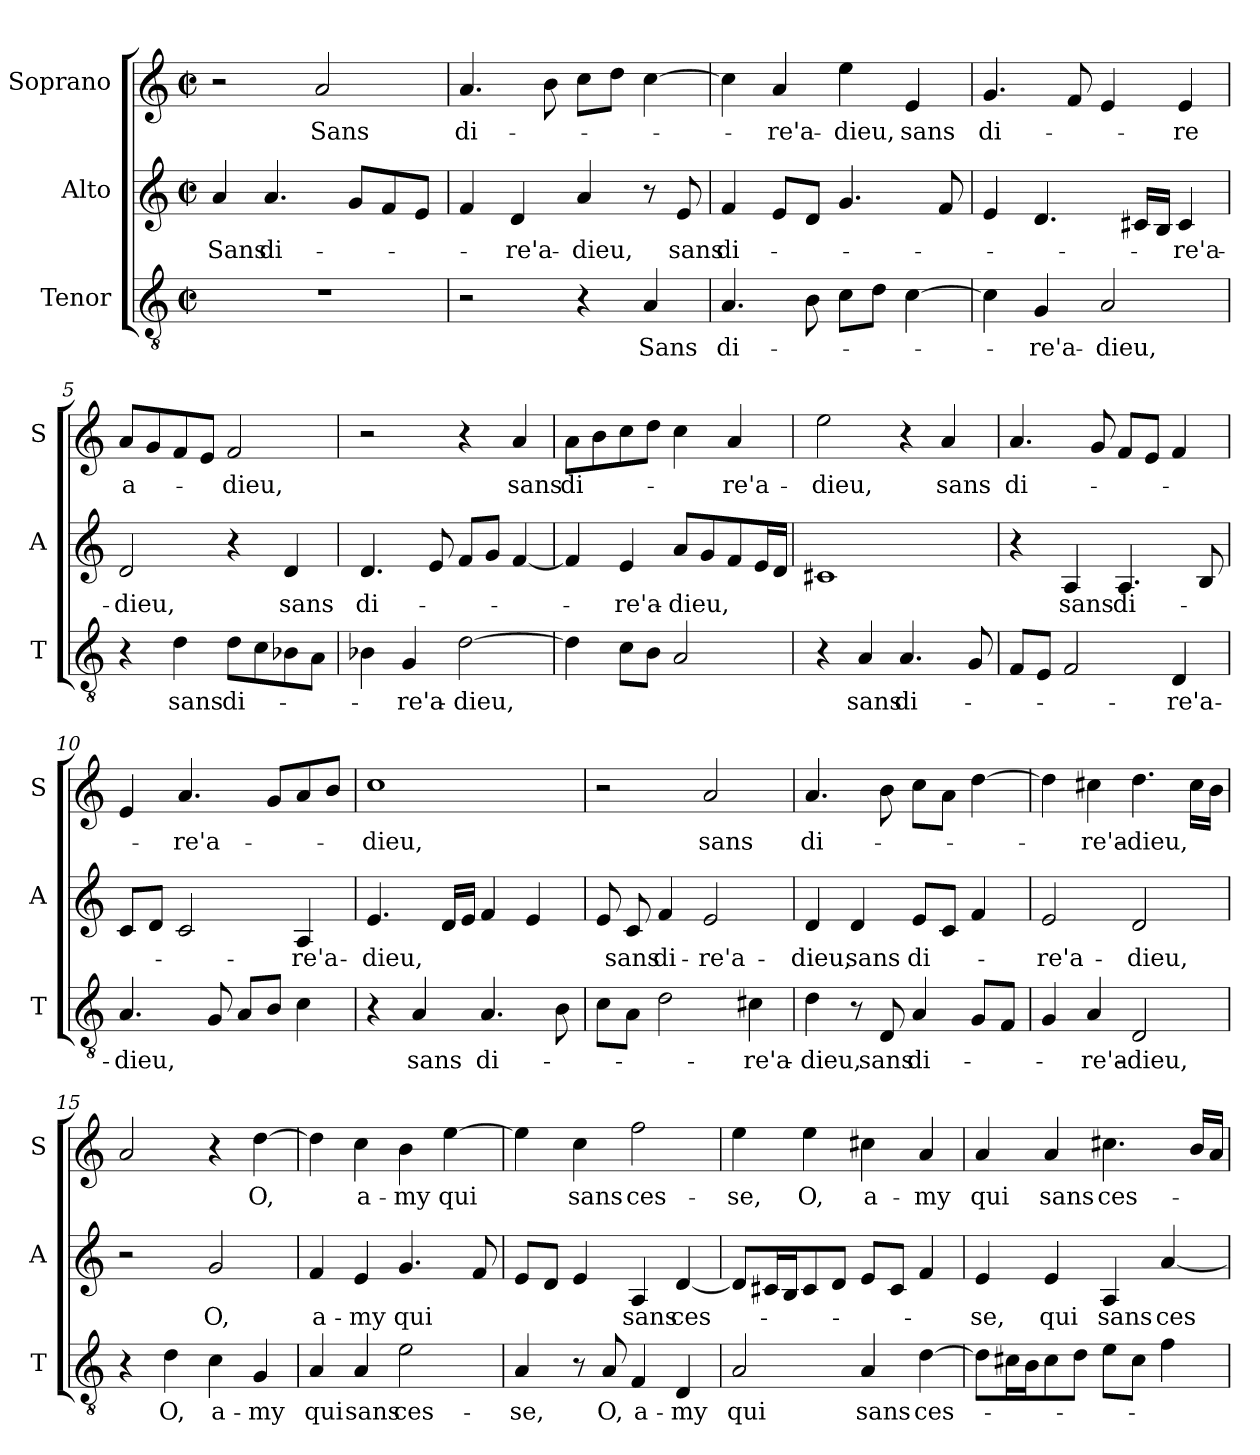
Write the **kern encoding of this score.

**kern	**text	**kern	**text	**kern	**text
*part3	*part3	*part2	*part2	*part1	*part1
*staff3	*staff3	*staff2	*staff2	*staff1	*staff1
*I"Tenor	*	*I"Alto	*	*I"Soprano	*
*I'T	*	*I'A	*	*I'S	*
*clefGv2	*	*clefG2	*	*clefG2	*
*k[]	*	*k[]	*	*k[]	*
*C:	*	*C:	*	*C:	*
*M2/2	*	*M2/2	*	*M2/2	*
*met(c|)	*	*met(c|)	*	*met(c|)	*
=1	=1	=1	=1	=1	=1
!	!	!	!LO:LY:b	!	!
1r	.	4a/	Sans	2r	.
!	!	!	!LO:LY:b	!	!
.	.	4.a/	di-	.	.
!	!	!	!	!	!LO:LY:b
.	.	.	.	2a/	Sans
.	.	8g/L	.	.	.
.	.	8f/	.	.	.
.	.	8e/J	.	.	.
=2	=2	=2	=2	=2	=2
!	!	!	!	!	!LO:LY:b
2r	.	4f/	.	4.a/	di-
!	!	!	!LO:LY:b	!	!
.	.	4d/	-re'a-	.	.
.	.	.	.	8b\	.
!	!	!	!LO:LY:b	!	!
4r	.	4a/	-dieu,	8cc\L	.
.	.	.	.	8dd\J	.
!	!LO:LY:b	!	!	!	!
4A/	Sans	8r	.	[4cc\	.
!	!	!	!LO:LY:b	!	!
.	.	8e/	sans	.	.
=3	=3	=3	=3	=3	=3
!	!LO:LY:b	!	!LO:LY:b	!	!
4.A/	di-	4f/	di-	4cc\]	.
!	!	!	!	!	!LO:LY:b
.	.	8e/L	.	4a/	-re'a-
8B\	.	8d/J	.	.	.
!	!	!	!	!	!LO:LY:b
8c\L	.	4.g/	.	4ee\	-dieu,
8d\J	.	.	.	.	.
!	!	!	!	!	!LO:LY:b
[4c\	.	.	.	4e/	sans
.	.	8f/	.	.	.
=4	=4	=4	=4	=4	=4
!	!	!	!	!	!LO:LY:b
4c\]	.	4e/	.	4.g/	di-
!	!LO:LY:b	!	!	!	!
4G/	-re'a-	4.d/	.	.	.
.	.	.	.	8f/	.
!	!LO:LY:b	!	!	!	!
2A/	-dieu,	.	.	4e/	.
.	.	16c#X/LL	.	.	.
.	.	16B/JJ	.	.	.
!	!	!	!LO:LY:b	!	!LO:LY:b
.	.	4c#/	-re'a-	4e/	-re
!!LO:LB:g=z
=5	=5	=5	=5	=5	=5
!	!	!	!LO:LY:b	!	!LO:LY:b
4r	.	2d/	-dieu,	8a/L	a-
.	.	.	.	8g/	.
!	!LO:LY:b	!	!	!	!
4d\	sans	.	.	8f/	.
.	.	.	.	8e/J	.
!	!LO:LY:b	!	!	!	!LO:LY:b
8d\L	di-	4r	.	2f/	-dieu,
8c\	.	.	.	.	.
!	!	!	!LO:LY:b	!	!
8B-X\	.	4d/	sans	.	.
8A\J	.	.	.	.	.
=6	=6	=6	=6	=6	=6
!	!	!	!LO:LY:b	!	!
4B-X\	.	4.d/	di-	2r	.
!	!LO:LY:b	!	!	!	!
4G/	-re'a-	.	.	.	.
.	.	8e/	.	.	.
!	!LO:LY:b	!	!	!	!
[2d\	-dieu,	8f/L	.	4r	.
.	.	8g/J	.	.	.
!	!	!	!	!	!LO:LY:b
.	.	[4f/	.	4a/	sans
=7	=7	=7	=7	=7	=7
!	!	!	!	!	!LO:LY:b
4d\]	.	4f/]	.	8a\L	di-
.	.	.	.	8b\	.
!	!	!	!LO:LY:b	!	!
8c\L	.	4e/	-re'a-	8cc\	.
8B\J	.	.	.	8dd\J	.
!	!	!	!LO:LY:b	!	!
2A/	.	8a/L	-dieu,	4cc\	.
.	.	8g/	.	.	.
!	!	!	!	!	!LO:LY:b
.	.	8f/	.	4a/	-re'a-
.	.	16e/L	.	.	.
.	.	16d/JJ	.	.	.
=8	=8	=8	=8	=8	=8
!	!	!	!	!	!LO:LY:b
4r	.	1c#X	.	2ee\	-dieu,
!	!LO:LY:b	!	!	!	!
4A/	sans	.	.	.	.
!	!LO:LY:b	!	!	!	!
4.A/	di-	.	.	4r	.
!	!	!	!	!	!LO:LY:b
.	.	.	.	4a/	sans
8G/	.	.	.	.	.
!!LO:LB:g=z
=9	=9	=9	=9	=9	=9
!	!	!	!	!	!LO:LY:b
8F/L	.	4r	.	4.a/	di-
8E/J	.	.	.	.	.
!	!	!	!LO:LY:b	!	!
2F/	.	4A/	sans	.	.
.	.	.	.	8g/	.
!	!	!	!LO:LY:b	!	!
.	.	4.A/	di-	8f/L	.
.	.	.	.	8e/J	.
!	!LO:LY:b	!	!	!	!
4D/	-re'a-	.	.	4f/	.
.	.	8B/	.	.	.
=10	=10	=10	=10	=10	=10
!	!LO:LY:b	!	!	!	!
4.A/	-dieu,	8c/L	.	4e/	.
.	.	8d/J	.	.	.
!	!	!	!	!	!LO:LY:b
.	.	2c/	.	4.a/	-re'a-
8G/	.	.	.	.	.
8A/L	.	.	.	.	.
8B/J	.	.	.	8g/L	.
!	!	!	!LO:LY:b	!	!
4c\	.	4A/	-re'a-	8a/	.
.	.	.	.	8b/J	.
=11	=11	=11	=11	=11	=11
!	!	!	!LO:LY:b	!	!LO:LY:b
4r	.	4.e/	-dieu,	1cc	-dieu,
!	!LO:LY:b	!	!	!	!
4A/	sans	.	.	.	.
.	.	16d/LL	.	.	.
.	.	16e/JJ	.	.	.
!	!LO:LY:b	!	!	!	!
4.A/	di-	4f/	.	.	.
.	.	4e/	.	.	.
8B\	.	.	.	.	.
=12	=12	=12	=12	=12	=12
8c\L	.	8e/	.	2r	.
!	!	!	!LO:LY:b	!	!
8A\J	.	8c/	sans	.	.
!	!	!	!LO:LY:b	!	!
2d\	.	4f/	di-	.	.
!	!	!	!LO:LY:b	!	!LO:LY:b
.	.	2e/	-re'a-	2a/	sans
!	!LO:LY:b	!	!	!	!
4c#X\	-re'a-	.	.	.	.
!!LO:PB:g=z
=13	=13	=13	=13	=13	=13
!	!LO:LY:b	!	!LO:LY:b	!	!LO:LY:b
4d\	-dieu,	4d/	-dieu,	4.a/	di-
!	!	!	!LO:LY:b	!	!
8r	.	4d/	sans	.	.
!	!LO:LY:b	!	!	!	!
8D/	sans	.	.	8b\	.
!	!LO:LY:b	!	!LO:LY:b	!	!
4A/	di-	8e/L	di-	8cc\L	.
.	.	8c/J	.	8a\J	.
8G/L	.	4f/	.	[4dd\	.
8F/J	.	.	.	.	.
=14	=14	=14	=14	=14	=14
!	!	!	!LO:LY:b	!	!
4G/	.	2e/	-re'a-	4dd\]	.
!	!LO:LY:b	!	!	!	!LO:LY:b
4A/	-re'a-	.	.	4cc#X\	-re'a-
!	!LO:LY:b	!	!LO:LY:b	!	!LO:LY:b
2D/	-dieu,	2d/	-dieu,	4.dd\	-dieu,
.	.	.	.	16cc#\LL	.
.	.	.	.	16b\JJ	.
=15	=15	=15	=15	=15	=15
4r	.	2r	.	2a/	.
!	!LO:LY:b	!	!	!	!
4d\	O,	.	.	.	.
!	!LO:LY:b	!	!LO:LY:b	!	!
4c\	a-	2g/	O,	4r	.
!	!LO:LY:b	!	!	!	!LO:LY:b
4G/	-my	.	.	[4dd\	O,
=16	=16	=16	=16	=16	=16
!	!LO:LY:b	!	!LO:LY:b	!	!
4A/	qui	4f/	a-	4dd\]	.
!	!LO:LY:b	!	!LO:LY:b	!	!LO:LY:b
4A/	sans	4e/	-my	4cc\	a-
!	!LO:LY:b	!	!LO:LY:b	!	!LO:LY:b
2e\	ces-	4.g/	qui	4b\	-my
!	!	!	!	!	!LO:LY:b
.	.	.	.	[4ee\	qui
.	.	8f/	.	.	.
!!LO:LB:g=z
=17	=17	=17	=17	=17	=17
!	!LO:LY:b	!	!	!	!
4A/	-se,	8e/L	.	4ee\]	.
.	.	8d/J	.	.	.
!	!	!	!	!	!LO:LY:b
8r	.	4e/	.	4cc\	sans
!	!LO:LY:b	!	!	!	!
8A/	O,	.	.	.	.
!	!LO:LY:b	!	!LO:LY:b	!	!LO:LY:b
4F/	a-	4A/	sans	2ff\	ces-
!	!LO:LY:b	!	!LO:LY:b	!	!
4D/	-my	[4d/	ces-	.	.
=18	=18	=18	=18	=18	=18
!	!LO:LY:b	!	!	!	!LO:LY:b
2A/	qui	8d/L]	.	4ee\	-se,
.	.	16c#X/L	.	.	.
.	.	16B/J	.	.	.
!	!	!	!	!	!LO:LY:b
.	.	8c#/	.	4ee\	O,
.	.	8d/J	.	.	.
!	!LO:LY:b	!	!	!	!LO:LY:b
4A/	sans	8e/L	.	4cc#X\	a-
.	.	8c#/J	.	.	.
!	!LO:LY:b	!	!	!	!LO:LY:b
[4d\	ces-	4f/	.	4a/	-my
=19	=19	=19	=19	=19	=19
!	!	!	!LO:LY:b	!	!LO:LY:b
8d\L]	.	4e/	-se,	4a/	qui
16c#X\L	.	.	.	.	.
16B\J	.	.	.	.	.
!	!	!	!LO:LY:b	!	!LO:LY:b
8c#\	.	4e/	qui	4a/	sans
8d\J	.	.	.	.	.
!	!	!	!LO:LY:b	!	!LO:LY:b
8e\L	.	4A/	sans	4.cc#X\	ces-
8c#\J	.	.	.	.	.
!	!	!	!LO:LY:b	!	!
4f\	.	[4a/	ces-	.	.
.	.	.	.	16b/LL	.
.	.	.	.	16a/JJ	.
=	=	=	=	=	=
*-	*-	*-	*-	*-	*-
